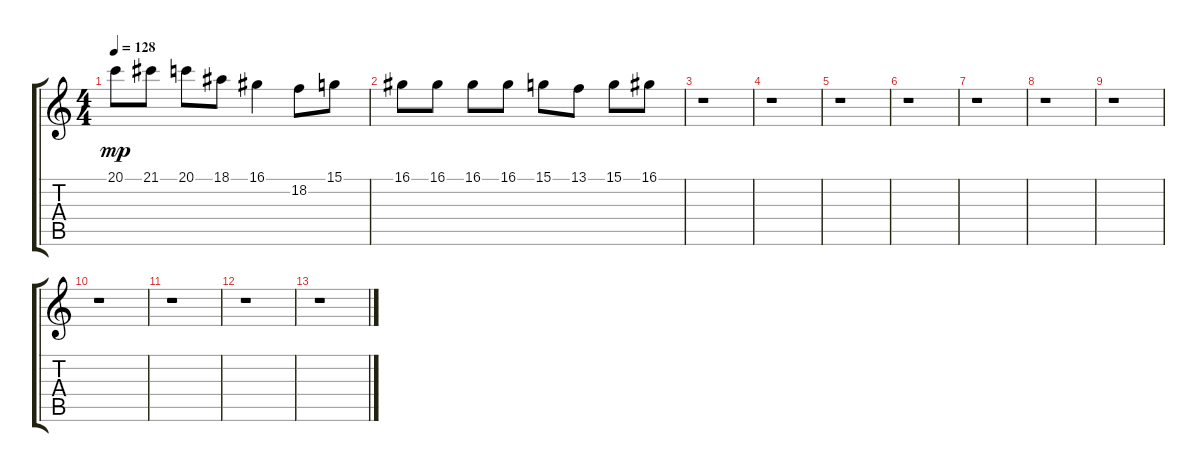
\track "" {instrument synthstrings1}
\staff {score tabs}
\tuning (E4 B3 G3 D3 A2 E2) {hide}
\ts (4 4)
\tempo 128
\clef g2
\ks c
20.1.8{dy mp} 21.1.8 20.1.8 18.1.8 16.1.4 18.2.8 15.1.8 |
16.1.8 16.1.8 16.1.8 16.1.8 15.1.8 13.1.8 15.1.8 16.1.8 |
r.1 |
r.1 |
r.1 |
r.1 |
r.1 |
r.1 |
r.1 |
r.1 |
r.1 |
r.1 |
r.1
